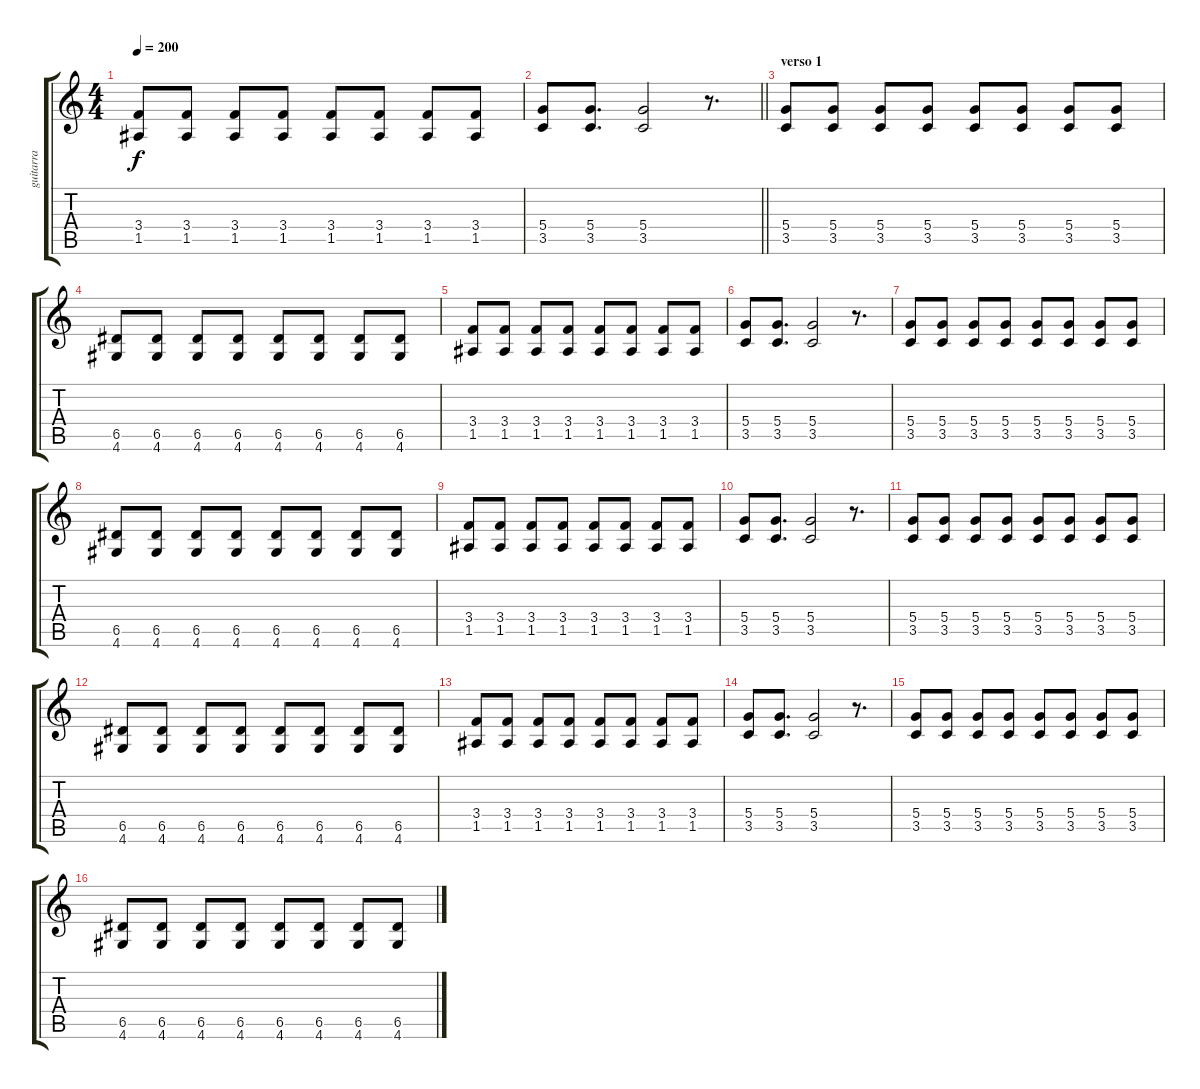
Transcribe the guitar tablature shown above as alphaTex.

\track ("guitarra" "guitarra") {instrument overdrivenguitar}
\staff {score tabs}
\tuning (E4 B3 G3 D3 A2 E2) {hide}
\ts (4 4)
\tempo 200
\clef g2
\ks c
(3.4 1.5).8{dy f} (3.4 1.5).8 (3.4 1.5).8 (3.4 1.5).8 (3.4 1.5).8 (3.4 1.5).8 (3.4 1.5).8 (3.4 1.5).8 |
\barLineRight lightlight
(5.4 3.5).8 (5.4 3.5).8{d} (5.4 3.5).2 r.8{d} |
\section ("" "verso 1")
(5.4 3.5).8 (5.4 3.5).8 (5.4 3.5).8 (5.4 3.5).8 (5.4 3.5).8 (5.4 3.5).8 (5.4 3.5).8 (5.4 3.5).8 |
(6.5 4.6).8 (6.5 4.6).8 (6.5 4.6).8 (6.5 4.6).8 (6.5 4.6).8 (6.5 4.6).8 (6.5 4.6).8 (6.5 4.6).8 |
(3.4 1.5).8 (3.4 1.5).8 (3.4 1.5).8 (3.4 1.5).8 (3.4 1.5).8 (3.4 1.5).8 (3.4 1.5).8 (3.4 1.5).8 |
(5.4 3.5).8 (5.4 3.5).8{d} (5.4 3.5).2 r.8{d} |
(5.4 3.5).8 (5.4 3.5).8 (5.4 3.5).8 (5.4 3.5).8 (5.4 3.5).8 (5.4 3.5).8 (5.4 3.5).8 (5.4 3.5).8 |
(6.5 4.6).8 (6.5 4.6).8 (6.5 4.6).8 (6.5 4.6).8 (6.5 4.6).8 (6.5 4.6).8 (6.5 4.6).8 (6.5 4.6).8 |
(3.4 1.5).8 (3.4 1.5).8 (3.4 1.5).8 (3.4 1.5).8 (3.4 1.5).8 (3.4 1.5).8 (3.4 1.5).8 (3.4 1.5).8 |
(5.4 3.5).8 (5.4 3.5).8{d} (5.4 3.5).2 r.8{d} |
(5.4 3.5).8 (5.4 3.5).8 (5.4 3.5).8 (5.4 3.5).8 (5.4 3.5).8 (5.4 3.5).8 (5.4 3.5).8 (5.4 3.5).8 |
(6.5 4.6).8 (6.5 4.6).8 (6.5 4.6).8 (6.5 4.6).8 (6.5 4.6).8 (6.5 4.6).8 (6.5 4.6).8 (6.5 4.6).8 |
(3.4 1.5).8 (3.4 1.5).8 (3.4 1.5).8 (3.4 1.5).8 (3.4 1.5).8 (3.4 1.5).8 (3.4 1.5).8 (3.4 1.5).8 |
(5.4 3.5).8 (5.4 3.5).8{d} (5.4 3.5).2 r.8{d} |
(5.4 3.5).8 (5.4 3.5).8 (5.4 3.5).8 (5.4 3.5).8 (5.4 3.5).8 (5.4 3.5).8 (5.4 3.5).8 (5.4 3.5).8 |
(6.5 4.6).8 (6.5 4.6).8 (6.5 4.6).8 (6.5 4.6).8 (6.5 4.6).8 (6.5 4.6).8 (6.5 4.6).8 (6.5 4.6).8
